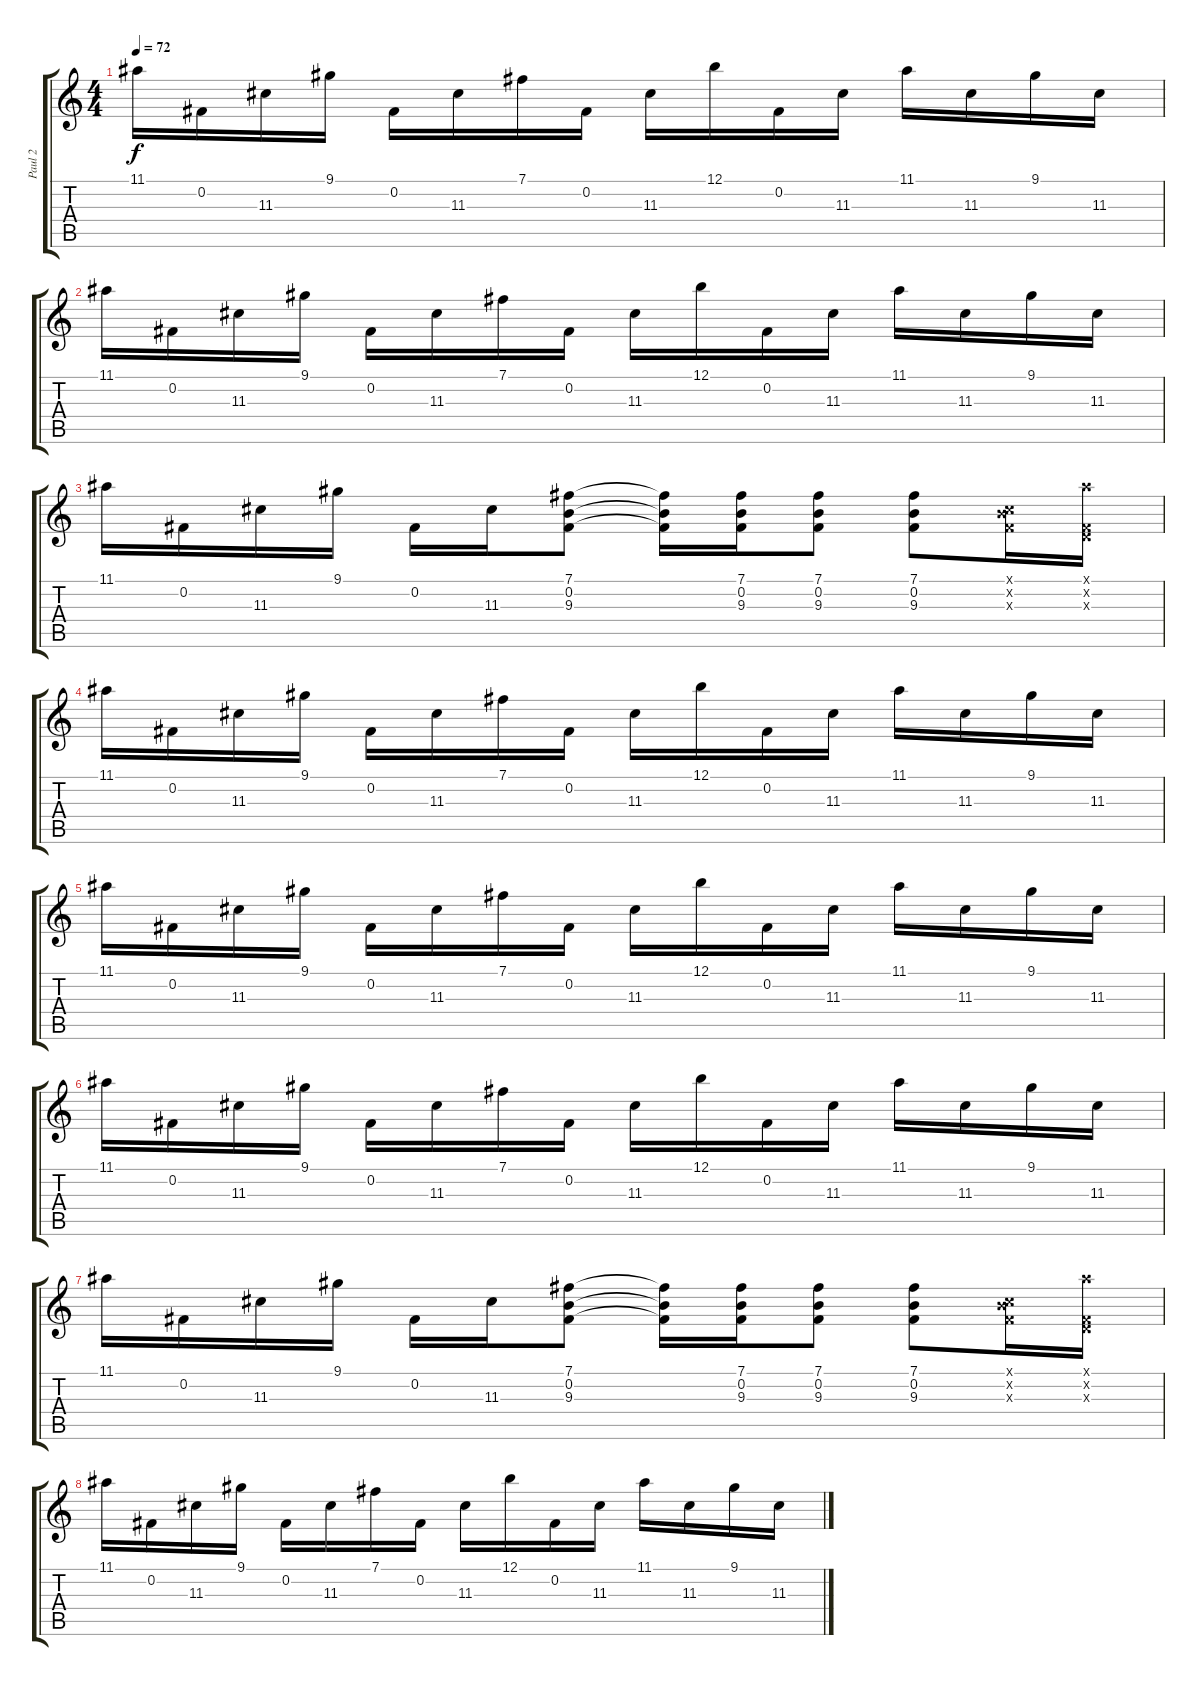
\track ("Paul 2" "Paul 2") {instrument acousticguitarnylon}
\staff {score tabs}
\tuning (B3 Gb3 D3 A2 E2 B1) {hide}
\ts (4 4)
\tempo 72
\clef g2
\ks c
11.1.16{dy f} 0.2.16 11.3.16 9.1.16 0.2.16 11.3.16 7.1.16 0.2.16 11.3.16 12.1.16 0.2.16 11.3.16 11.1.16 11.3.16 9.1.16 11.3.16 |
11.1.16 0.2.16 11.3.16 9.1.16 0.2.16 11.3.16 7.1.16 0.2.16 11.3.16 12.1.16 0.2.16 11.3.16 11.1.16 11.3.16 9.1.16 11.3.16 |
11.1.16 0.2.16 11.3.16 9.1.16 0.2.16 11.3.16 (7.1 0.2 9.3).8 (7.1{t} 0.2{t} 9.3{t}).16 (7.1 0.2 9.3).16 (7.1 0.2 9.3).8 (7.1 0.2 9.3).8 (0.1{x} 0.2{x} 11.3{x}).16 (11.1{x} 0.2{x} 0.3{x}).16 |
11.1.16 0.2.16 11.3.16 9.1.16 0.2.16 11.3.16 7.1.16 0.2.16 11.3.16 12.1.16 0.2.16 11.3.16 11.1.16 11.3.16 9.1.16 11.3.16 |
11.1.16 0.2.16 11.3.16 9.1.16 0.2.16 11.3.16 7.1.16 0.2.16 11.3.16 12.1.16 0.2.16 11.3.16 11.1.16 11.3.16 9.1.16 11.3.16 |
11.1.16 0.2.16 11.3.16 9.1.16 0.2.16 11.3.16 7.1.16 0.2.16 11.3.16 12.1.16 0.2.16 11.3.16 11.1.16 11.3.16 9.1.16 11.3.16 |
11.1.16 0.2.16 11.3.16 9.1.16 0.2.16 11.3.16 (7.1 0.2 9.3).8 (7.1{t} 0.2{t} 9.3{t}).16 (7.1 0.2 9.3).16 (7.1 0.2 9.3).8 (7.1 0.2 9.3).8 (0.1{x} 0.2{x} 11.3{x}).16 (11.1{x} 0.2{x} 0.3{x}).16 |
11.1.16 0.2.16 11.3.16 9.1.16 0.2.16 11.3.16 7.1.16 0.2.16 11.3.16 12.1.16 0.2.16 11.3.16 11.1.16 11.3.16 9.1.16 11.3.16
